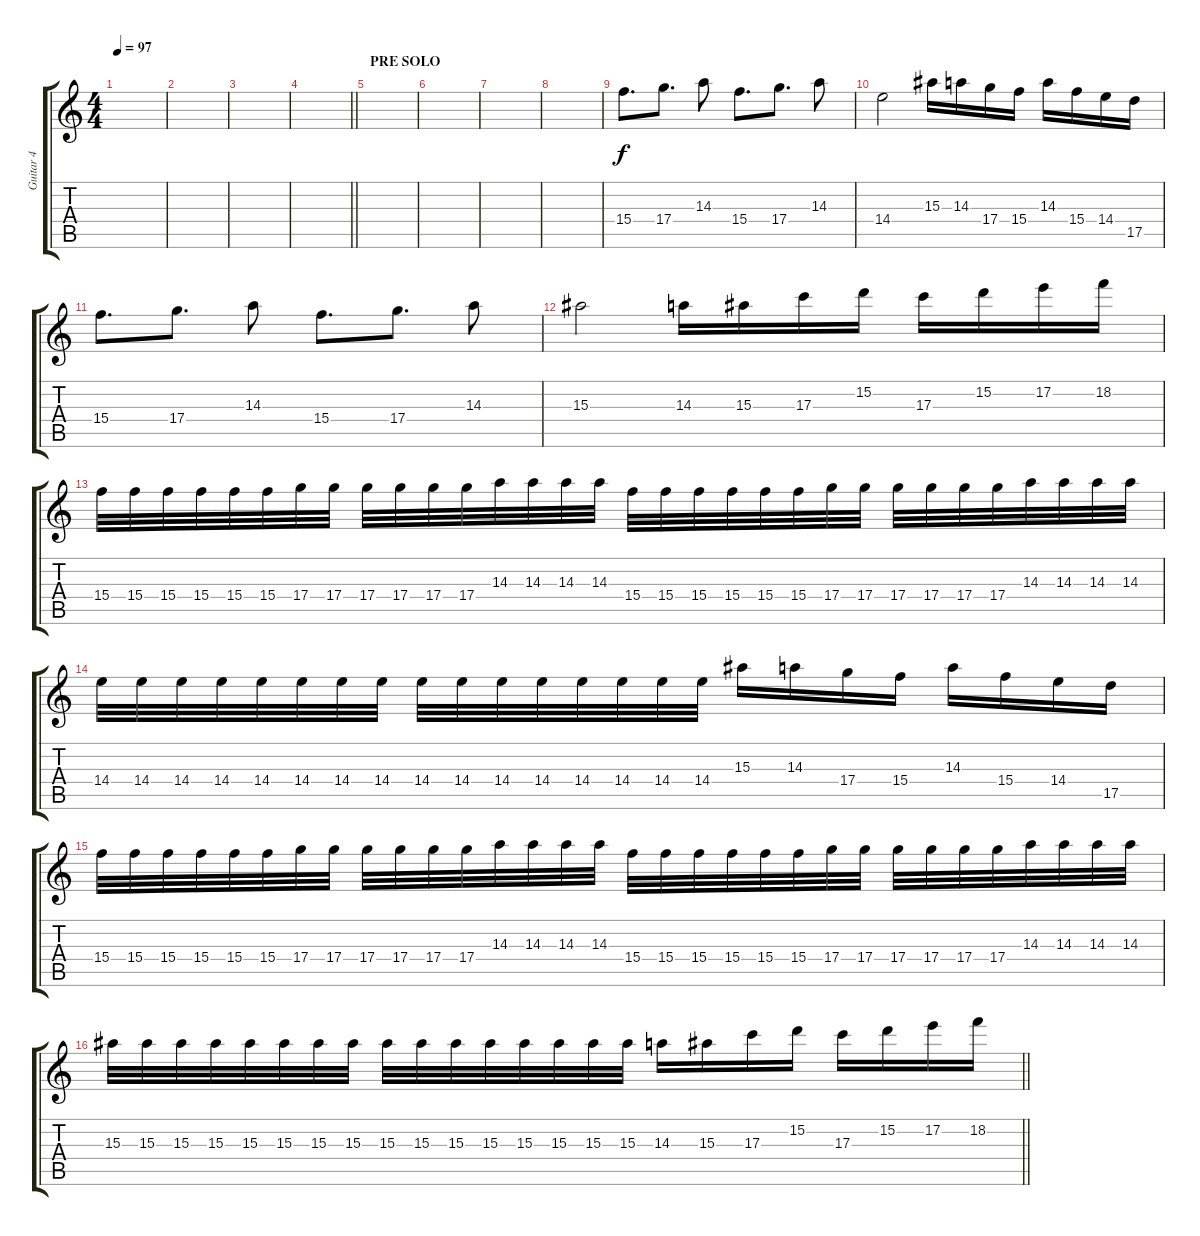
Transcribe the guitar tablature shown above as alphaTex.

\track ("Guitar 4" "Guitar 4") {instrument distortionguitar}
\staff {score tabs}
\tuning (E4 B3 G3 D3 A2 D2) {hide}
\ts (4 4)
\tempo 97
\clef g2
\ks c
|
|
|
\barLineRight lightlight
|
\section ("" "PRE SOLO")
|
|
|
|
15.4.8{d balance 16} 17.4.8{d} 14.3.8 15.4.8{d} 17.4.8{d} 14.3.8 |
14.4.2 15.3.16 14.3.16 17.4.16 15.4.16 14.3.16 15.4.16 14.4.16 17.5.16 |
15.4.8{d} 17.4.8{d} 14.3.8 15.4.8{d} 17.4.8{d} 14.3.8 |
15.3.2 14.3.16 15.3.16 17.3.16 15.2.16 17.3.16 15.2.16 17.2.16 18.2.16 |
15.4.32 15.4.32 15.4.32 15.4.32 15.4.32 15.4.32 17.4.32 17.4.32 17.4.32 17.4.32 17.4.32 17.4.32 14.3.32 14.3.32 14.3.32 14.3.32 15.4.32 15.4.32 15.4.32 15.4.32 15.4.32 15.4.32 17.4.32 17.4.32 17.4.32 17.4.32 17.4.32 17.4.32 14.3.32 14.3.32 14.3.32 14.3.32 |
14.4.32 14.4.32 14.4.32 14.4.32 14.4.32 14.4.32 14.4.32 14.4.32 14.4.32 14.4.32 14.4.32 14.4.32 14.4.32 14.4.32 14.4.32 14.4.32 15.3.16 14.3.16 17.4.16 15.4.16 14.3.16 15.4.16 14.4.16 17.5.16 |
15.4.32 15.4.32 15.4.32 15.4.32 15.4.32 15.4.32 17.4.32 17.4.32 17.4.32 17.4.32 17.4.32 17.4.32 14.3.32 14.3.32 14.3.32 14.3.32 15.4.32 15.4.32 15.4.32 15.4.32 15.4.32 15.4.32 17.4.32 17.4.32 17.4.32 17.4.32 17.4.32 17.4.32 14.3.32 14.3.32 14.3.32 14.3.32 |
\barLineRight lightlight
15.3.32 15.3.32 15.3.32 15.3.32 15.3.32 15.3.32 15.3.32 15.3.32 15.3.32 15.3.32 15.3.32 15.3.32 15.3.32 15.3.32 15.3.32 15.3.32 14.3.16 15.3.16 17.3.16 15.2.16 17.3.16 15.2.16 17.2.16 18.2.16
